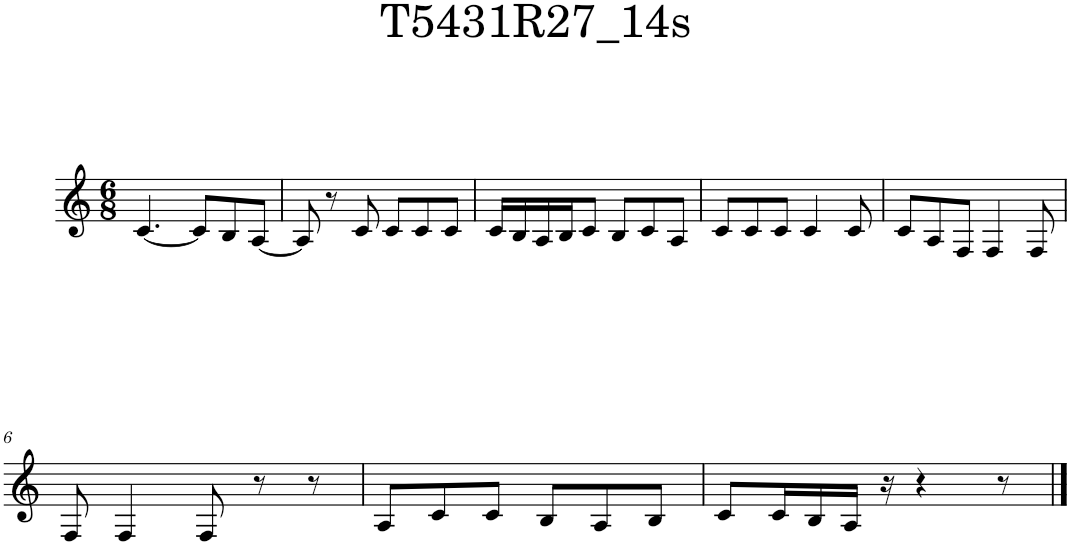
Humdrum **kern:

**kern
*part1
*staff1
*I"Piano
*I'Pno.
*clefG2
*k[]
*M6/8
=1
[4.c/
8c/L]
8B/
[8A/J
=2
8A/]
8r
8c/
8c/L
8c/
8c/J
=3
16c/LL
16B/
16A/
16B/J
8c/J
8B/L
8c/
8A/J
=4
8c/L
8c/
8c/J
4c/
8c/
=5
8c/L
8A/
8F/J
4F/
8F/
!!LO:LB:g=z
=6
8F/
4F/
8F/
8r
8r
=7
8A/L
8c/
8c/J
8B/L
8A/
8B/J
=8
8c/L
16c/L
16B/
16A/JJ
16r
4r
8r
==
*-
